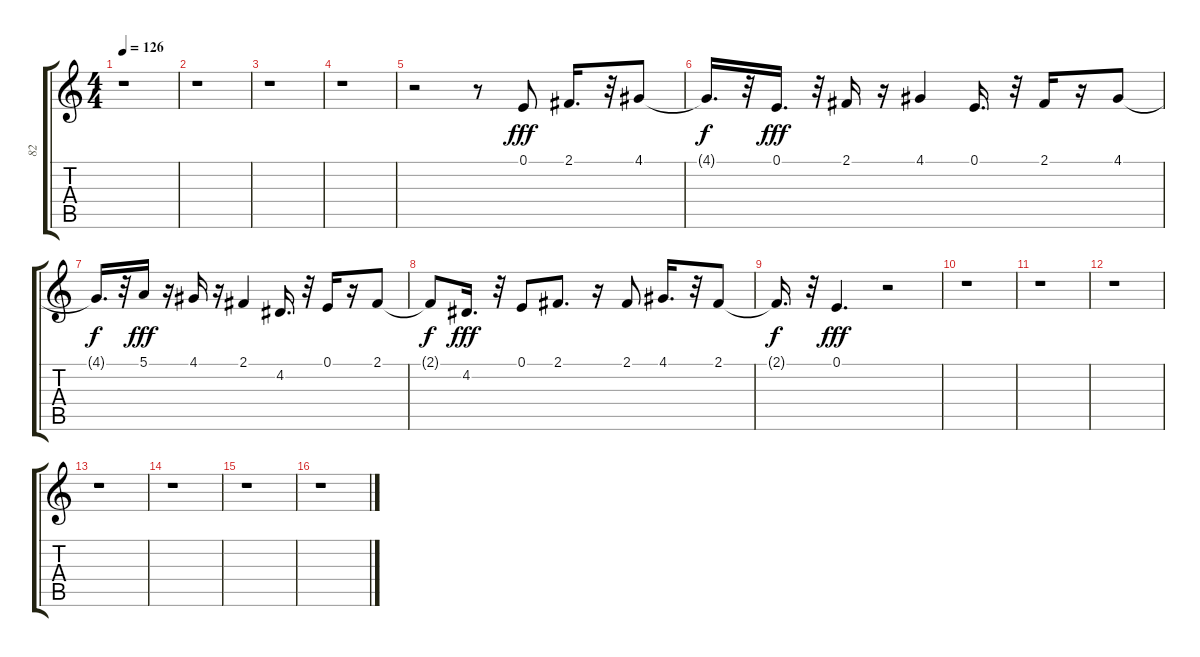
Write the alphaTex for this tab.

\track ("82" "82") {instrument lead2sawtooth}
\staff {score tabs}
\tuning (E4 B3 G3 D3 A2 E2) {hide}
\ts (4 4)
\tempo 126
\clef g2
\ks c
r.1{dy fff} |
r.1 |
r.1 |
r.1 |
r.2 r.8 0.1.8 2.1.16{d} r.32 4.1.8 |
4.1{t}.16{d dy f} r.32 0.1.16{d dy fff} r.32 2.1.16 r.16 4.1.4 0.1.16{d} r.32 2.1.16 r.16 4.1.8 |
4.1{t}.16{d dy f} r.32 5.1.16{dy fff} r.16 4.1.16 r.16 2.1.4 4.2.16{d} r.32 0.1.16 r.16 2.1.8 |
2.1{t}.8{dy f} 4.2.16{d dy fff} r.32 0.1.8 2.1.8{d} r.16 2.1.8 4.1.16{d} r.32 2.1.8 |
2.1{t}.16{d dy f} r.32 0.1.4{d dy fff} r.2 |
r.1 |
r.1 |
r.1 |
r.1 |
r.1 |
r.1 |
r.1
